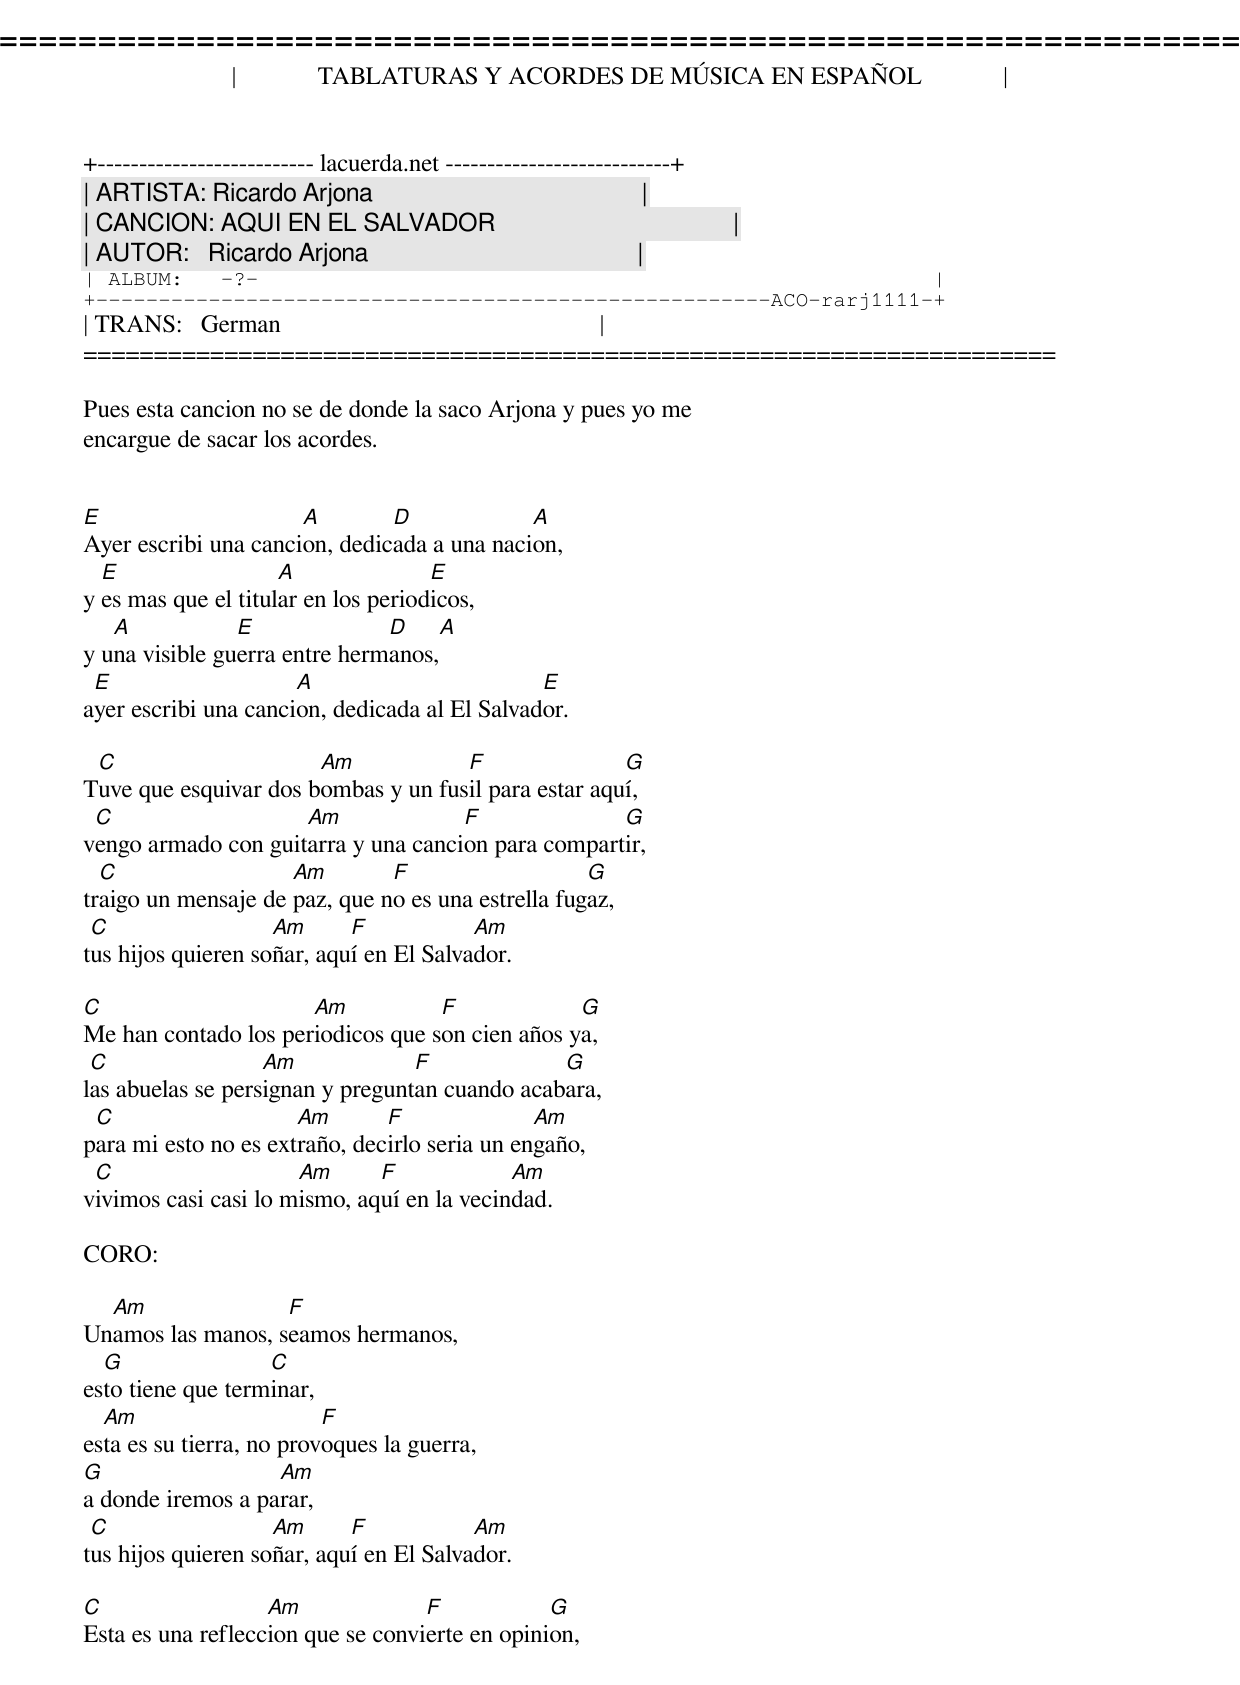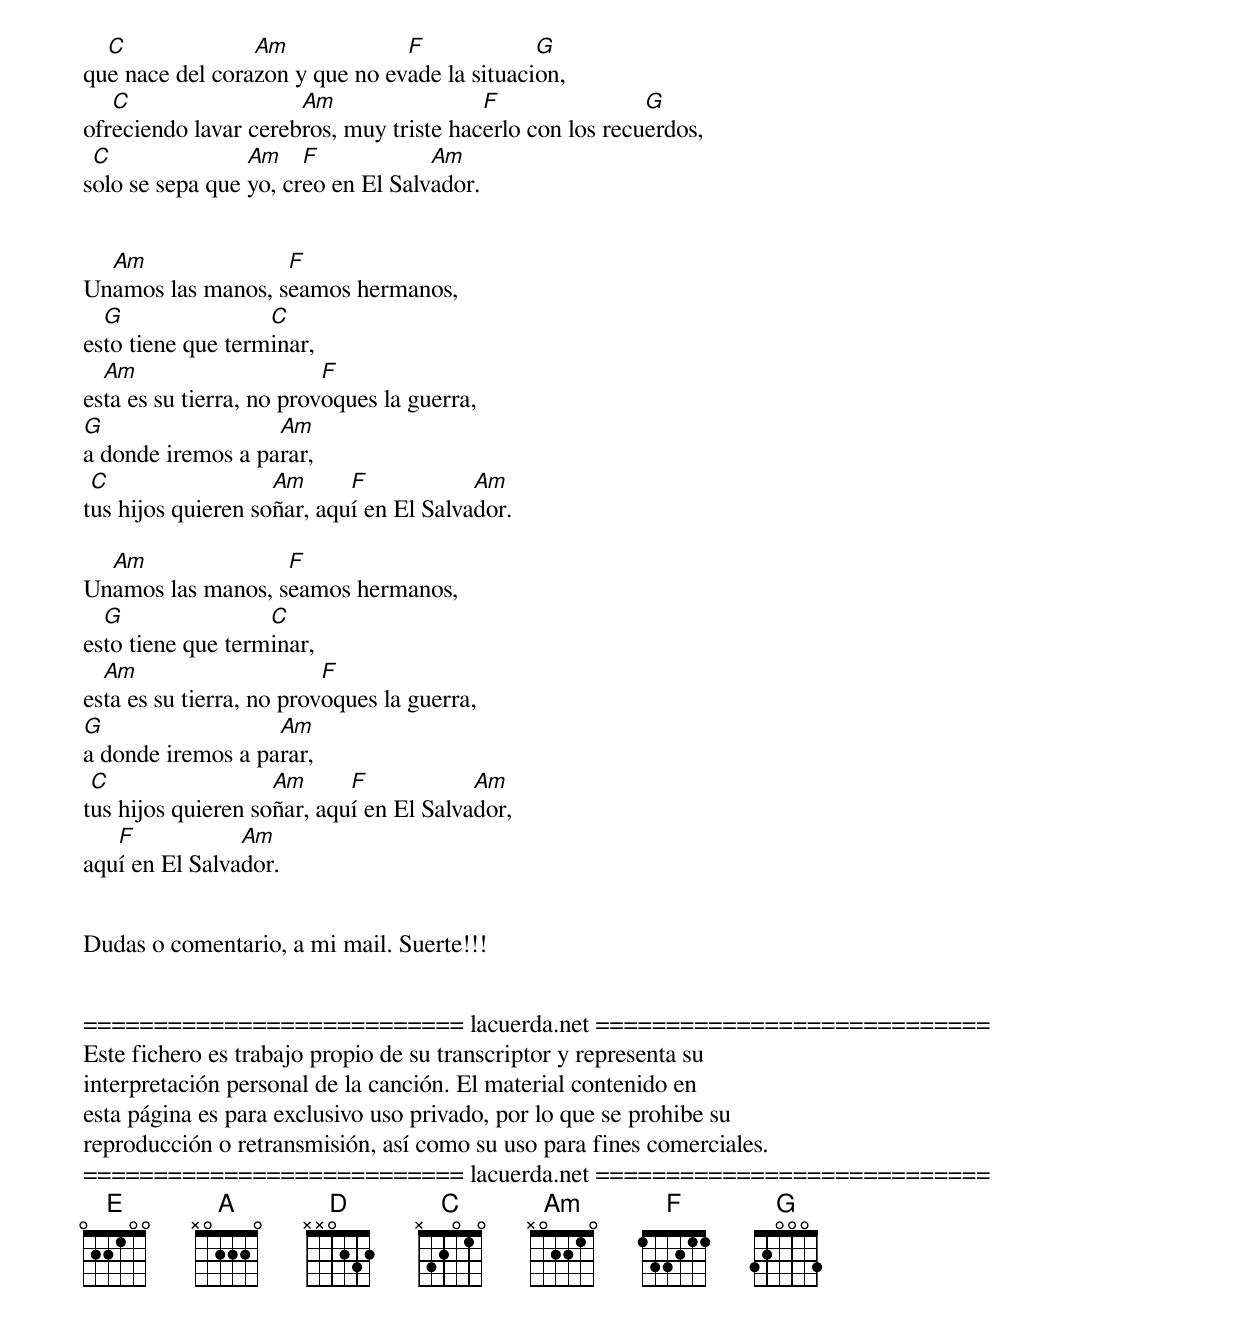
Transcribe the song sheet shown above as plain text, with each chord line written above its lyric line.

=====================================================================
|             TABLATURAS Y ACORDES DE MÚSICA EN ESPAÑOL             |
+-------------------------- lacuerda.net ---------------------------+
| ARTISTA: Ricardo Arjona                                           |
| CANCION: AQUI EN EL SALVADOR                                      |
| AUTOR:   Ricardo Arjona                                           |
| ALBUM:   -?-                                                      |
+------------------------------------------------------ACO-rarj1111-+
| TRANS:   German                                                   |
=====================================================================

Pues esta cancion no se de donde la saco Arjona y pues yo me
encargue de sacar los acordes.


E                     A        D             A
Ayer escribi una cancion, dedicada a una nacion,
  E                  A               E
y es mas que el titular en los periodicos,
   A            E              D    A
y una visible guerra entre hermanos,
 E                    A                        E
ayer escribi una cancion, dedicada al El Salvador.

 C                     Am            F                G
Tuve que esquivar dos bombas y un fusil para estar aquí,
 C                   Am              F              G
vengo armado con guitarra y una cancion para compartir,
  C                  Am        F                    G
traigo un mensaje de paz, que no es una estrella fugaz,
 C                  Am      F            Am
tus hijos quieren soñar, aquí en El Salvador.

C                     Am           F             G
Me han contado los periodicos que son cien años ya,
 C                 Am             F             G
las abuelas se persignan y preguntan cuando acabara,
 C                    Am       F               Am
para mi esto no es extraño, decirlo seria un engaño,
 C                    Am      F             Am
vivimos casi casi lo mismo, aquí en la vecindad.

CORO:

  Am               F
Unamos las manos, seamos hermanos,
  G                C
esto tiene que terminar,
  Am                      F
esta es su tierra, no provoques la guerra,
G                  Am
a donde iremos a parar,
 C                  Am      F            Am
tus hijos quieren soñar, aquí en El Salvador.

C                  Am              F            G
Esta es una refleccion que se convierte en opinion,
  C              Am             F             G
que nace del corazon y que no evade la situacion,
   C                  Am                 F                G
ofreciendo lavar cerebros, muy triste hacerlo con los recuerdos,
 C               Am    F            Am
solo se sepa que yo, creo en El Salvador.


  Am               F
Unamos las manos, seamos hermanos,
  G                C
esto tiene que terminar,
  Am                      F
esta es su tierra, no provoques la guerra,
G                  Am
a donde iremos a parar,
 C                  Am      F            Am
tus hijos quieren soñar, aquí en El Salvador.

  Am               F
Unamos las manos, seamos hermanos,
  G                C
esto tiene que terminar,
  Am                      F
esta es su tierra, no provoques la guerra,
G                  Am
a donde iremos a parar,
 C                  Am      F            Am
tus hijos quieren soñar, aquí en El Salvador,
   F            Am
aquí en El Salvador.


Dudas o comentario, a mi mail. Suerte!!!


=========================== lacuerda.net ============================
Este fichero es trabajo propio de su transcriptor y representa su
interpretación personal de la canción. El material contenido en
esta página es para exclusivo uso privado, por lo que se prohibe su
reproducción o retransmisión, así como su uso para fines comerciales.
=========================== lacuerda.net ============================
